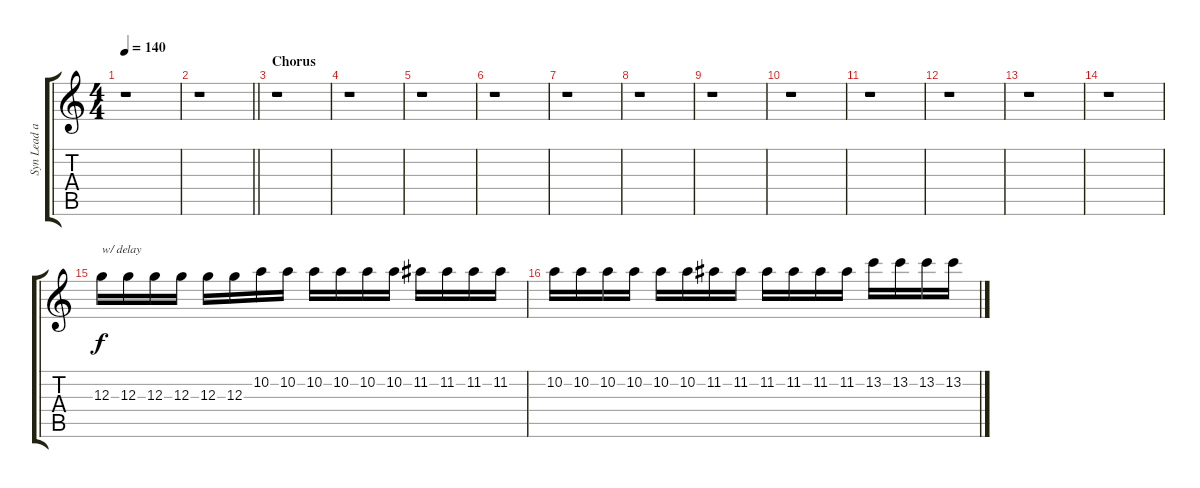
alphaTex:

\track ("Syn Lead and Zaky Lead 2 ( w/ delay )" "Syn Lead a") {instrument overdrivenguitar}
\staff {score tabs}
\tuning (E4 B3 G3 D3 A2 E2) {hide}
\ts (4 4)
\tempo 140
\clef g2
\ks c
r.1{dy f} |
\barLineRight lightlight
r.1 |
\section ("" "Chorus")
r.1 |
r.1 |
r.1 |
r.1 |
r.1 |
r.1 |
r.1 |
r.1 |
r.1 |
r.1 |
r.1 |
r.1 |
12.3.16{txt "w/ delay"} 12.3.16 12.3.16 12.3.16 12.3.16 12.3.16 10.2.16 10.2.16 10.2.16 10.2.16 10.2.16 10.2.16 11.2.16 11.2.16 11.2.16 11.2.16 |
10.2.16 10.2.16 10.2.16 10.2.16 10.2.16 10.2.16 11.2.16 11.2.16 11.2.16 11.2.16 11.2.16 11.2.16 13.2.16 13.2.16 13.2.16 13.2.16
